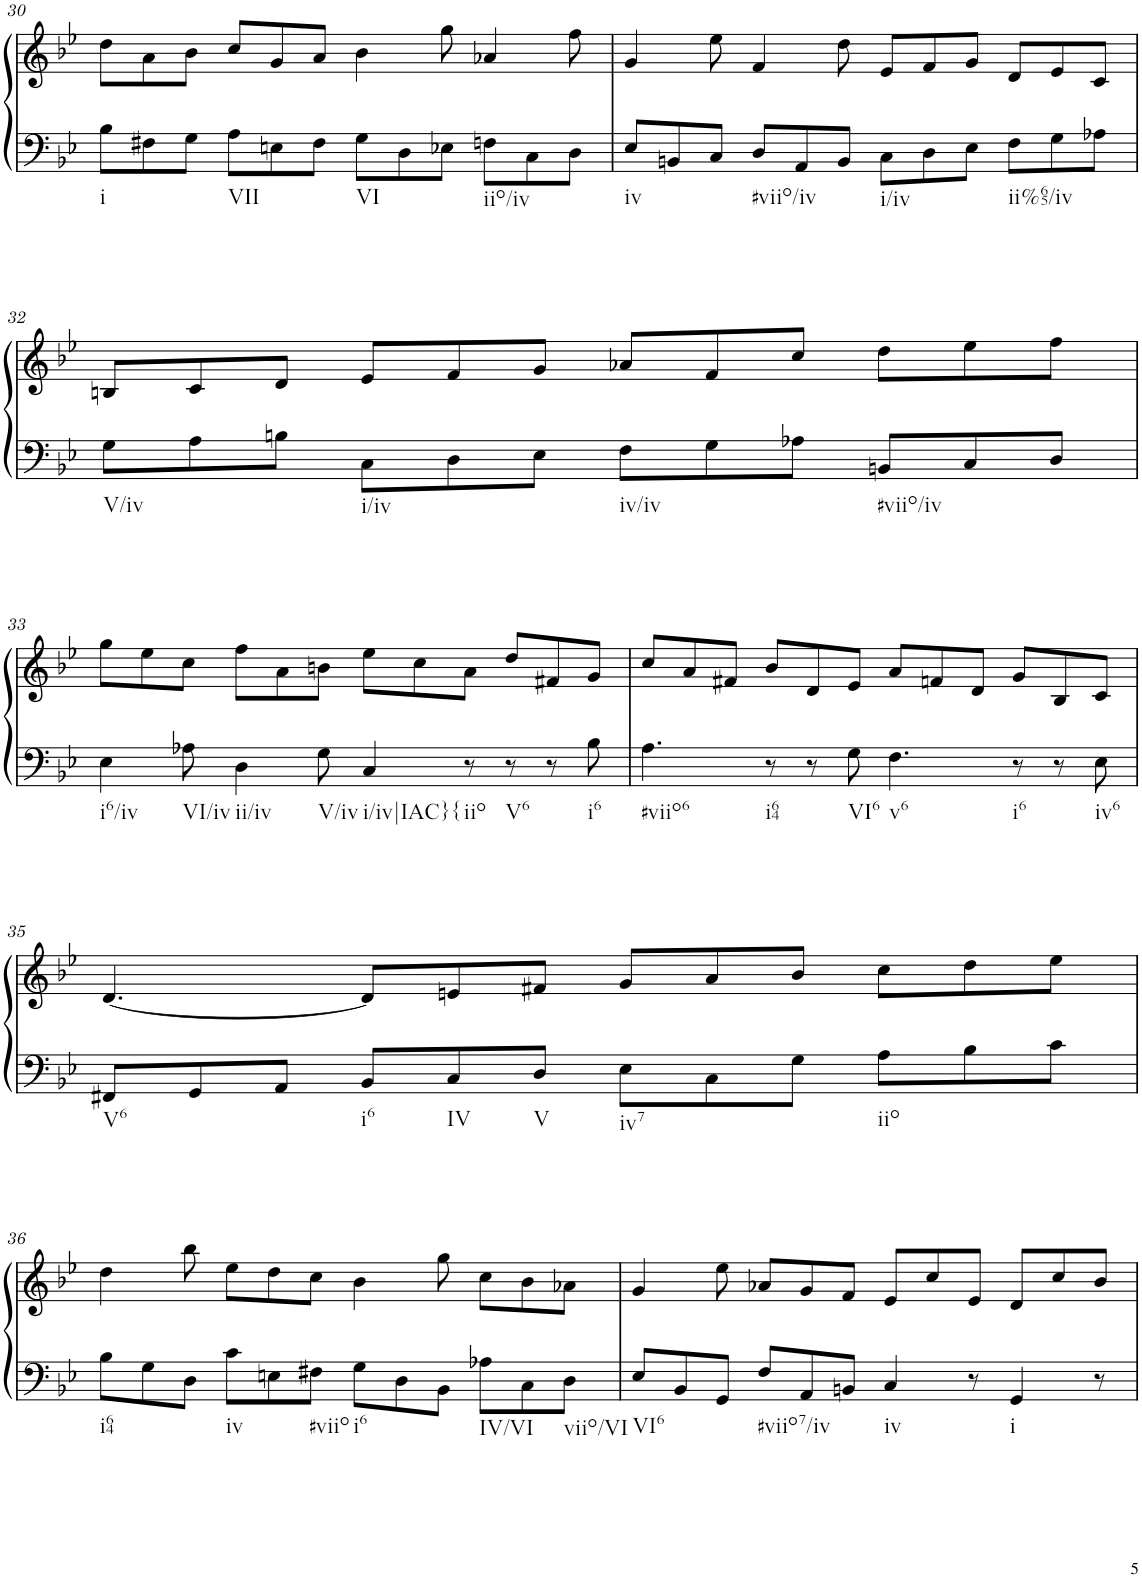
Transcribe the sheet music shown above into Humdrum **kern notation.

**kern	**kern
*part1	*part1
*staff2	*staff1
*I"unbenannt1	*
!!LO:PB:g=z
*clefF4	*clefG2
*k[b-e-]	*k[b-e-]
*M12/8	*M12/8
=30	=30
!LO:TX:b:t=i	!
8B-\L	8dd\L
8F#X\	8a\
8G\J	8b-\J
!LO:TX:b:t=VII	!
8A\L	8cc/L
8En\	8g/
8F#\J	8a/J
!LO:TX:b:t=VI	!
8G\L	4b-\
8D\	.
8E-X\J	8gg\
!LO:TX:b:t=iio/iv	!
8Fn\L	4a-X/
8C\	.
8D\J	8ff\
=31	=31
!LO:TX:b:t=iv	!
8E-/L	4g/
8BBn/	.
8C/J	8ee-\
!LO:TX:b:t=#viio/iv	!
8D/L	4f/
8AA/	.
8BB/J	8dd\
!LO:TX:b:t=i/iv	!
8C\L	8e-/L
8D\	8f/
8E-\J	8g/J
!LO:TX:b:t=ii%65/iv	!
8F\L	8d/L
8G\	8e-/
8A-X\J	8c/J
!!LO:LB:g=z
=32	=32
!LO:TX:b:t=V/iv	!
8G\L	8Bn/L
8A\	8c/
8Bn\J	8d/J
!LO:TX:b:t=i/iv	!
8C\L	8e-/L
8D\	8f/
8E-\J	8g/J
!LO:TX:b:t=iv/iv	!
8F\L	8a-X/L
8G\	8f/
8A-X\J	8cc/J
!LO:TX:b:t=#viio/iv	!
8BBn/L	8dd\L
8C/	8ee-\
8D/J	8ff\J
!!LO:LB:g=z
=33	=33
!LO:TX:b:t=i6/iv	!
4E-\	8gg\L
.	8ee-\
!LO:TX:b:t=VI/iv	!
8A-X\	8cc\J
!LO:TX:b:t=ii/iv	!
4D\	8ff\L
.	8a\
!LO:TX:b:t=V/iv	!
8G\	8bn\J
!LO:TX:b:t=i/iv|IAC}{	!
4C/	8ee-\L
.	8cc\
!LO:TX:b:t=iio	!
8r	8a\J
!LO:TX:b:t=V6	!
8r	8dd/L
8r	8f#X/
!LO:TX:b:t=i6	!
8B-\	8g/J
=34	=34
!LO:TX:b:t=#viio6	!
4.A\	8cc/L
.	8a/
.	8f#X/J
!LO:TX:b:t=i64	!
8r	8b-/L
8r	8d/
!LO:TX:b:t=VI6	!
8G\	8e-/J
!LO:TX:b:t=v6	!
4.F\	8a/L
.	8fn/
.	8d/J
!LO:TX:b:t=i6	!
8r	8g/L
8r	8B-/
!LO:TX:b:t=iv6	!
8E-\	8c/J
!!LO:LB:g=z
=35	=35
!LO:TX:b:t=V6	!
8FF#X/L	[4.d/
8GG/	.
8AA/J	.
!LO:TX:b:t=i6	!
8BB-/L	8d/L]
!LO:TX:b:t=IV	!
8C/	8en/
!LO:TX:b:t=V	!
8D/J	8f#X/J
!LO:TX:b:t=iv7	!
8E-\L	8g/L
8C\	8a/
8G\J	8b-/J
!LO:TX:b:t=iio	!
8A\L	8cc\L
8B-\	8dd\
8c\J	8ee-\J
!!LO:LB:g=z
=36	=36
!LO:TX:b:t=i64	!
8B-\L	4dd\
8G\	.
8D\J	8bb-\
!LO:TX:b:t=iv	!
8c\L	8ee-\L
8En\	8dd\
!LO:TX:b:t=#viio	!
8F#X\J	8cc\J
!LO:TX:b:t=i6	!
8G\L	4b-\
8D\	.
8BB-\J	8gg\
!LO:TX:b:t=IV/VI	!
8A-X\L	8cc\L
8C\	8b-\
!LO:TX:b:t=viio/VI	!
8D\J	8a-X\J
=37	=37
!LO:TX:b:t=VI6	!
8E-/L	4g/
8BB-/	.
8GG/J	8ee-\
!LO:TX:b:t=#viio7/iv	!
8F/L	8a-X/L
8AA/	8g/
8BBn/J	8f/J
!LO:TX:b:t=iv	!
4C/	8e-/L
.	8cc/
8r	8e-/J
!LO:TX:b:t=i	!
4GG/	8d/L
.	8cc/
8r	8b-/J
=	=
*-	*-
